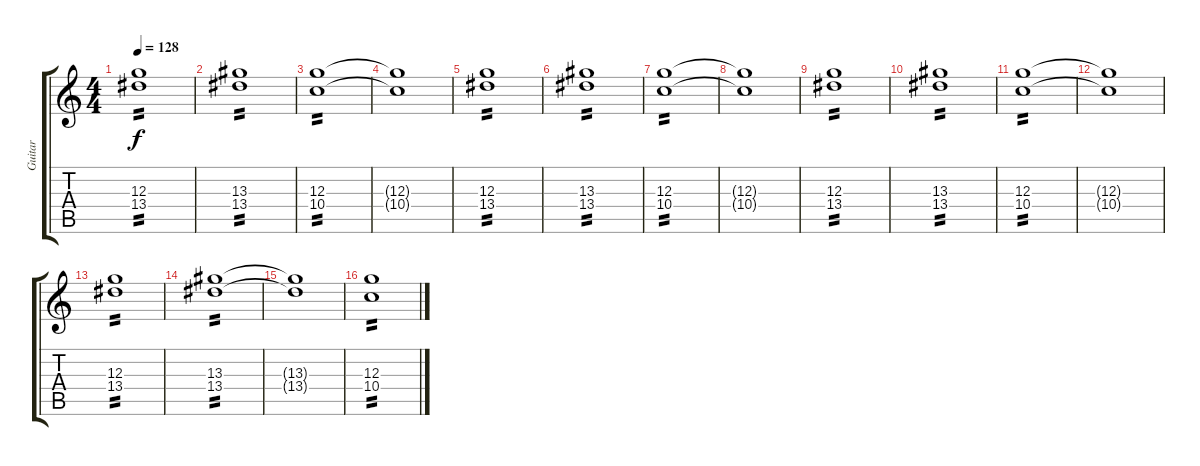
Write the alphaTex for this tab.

\track ("Guitar" "Guitar") {instrument distortionguitar}
\staff {score tabs}
\tuning (E4 B3 G3 D3 A2 E2) {hide}
\ts (4 4)
\tempo 128
\clef g2
\ks c
(12.3 13.4).1{tp 2 dy f} |
(13.3 13.4).1{tp 2} |
(12.3 10.4).1{tp 2} |
(12.3{t} 10.4{t}).1 |
(12.3 13.4).1{tp 2} |
(13.3 13.4).1{tp 2} |
(12.3 10.4).1{tp 2} |
(12.3{t} 10.4{t}).1 |
(12.3 13.4).1{tp 2} |
(13.3 13.4).1{tp 2} |
(12.3 10.4).1{tp 2} |
(12.3{t} 10.4{t}).1 |
(12.3 13.4).1{tp 2} |
(13.3 13.4).1{tp 2} |
(13.3{t} 13.4{t}).1 |
(12.3 10.4).1{tp 2}
